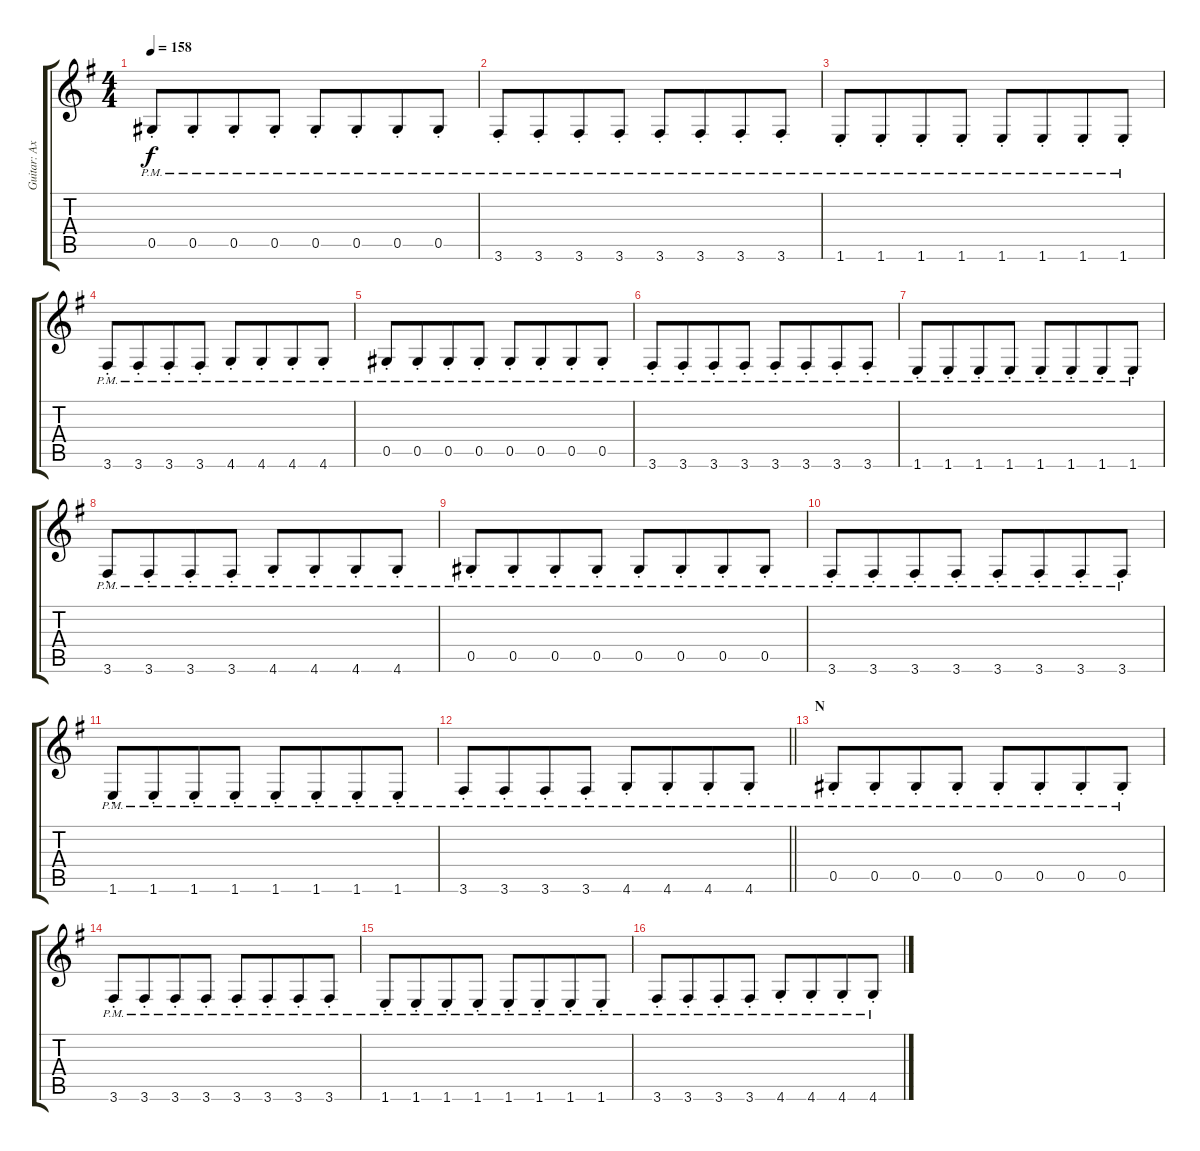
\track ("Guitar: Axel" "Guitar: Ax") {instrument distortionguitar}
\staff {score tabs}
\tuning (Eb4 Bb3 Gb3 Db3 Ab2 Eb2) {hide}
\ts (4 4)
\tempo 158
\clef g2
\ks g
0.5{pm st}.8{dy f beam merge} 0.5{pm st}.8{beam merge} 0.5{pm st}.8{beam merge} 0.5{pm st}.8{beam split} 0.5{pm st}.8{beam merge} 0.5{pm st}.8{beam merge} 0.5{pm st}.8{beam merge} 0.5{pm st}.8 |
3.6{pm st}.8{beam merge} 3.6{pm st}.8{beam merge} 3.6{pm st}.8{beam merge} 3.6{pm st}.8{beam split} 3.6{pm st}.8{beam merge} 3.6{pm st}.8{beam merge} 3.6{pm st}.8{beam merge} 3.6{pm st}.8 |
1.6{pm st}.8{beam merge} 1.6{pm st}.8{beam merge} 1.6{pm st}.8{beam merge} 1.6{pm st}.8{beam split} 1.6{pm st}.8{beam merge} 1.6{pm st}.8{beam merge} 1.6{pm st}.8{beam merge} 1.6{pm st}.8 |
3.6{pm st}.8{beam merge} 3.6{pm st}.8{beam merge} 3.6{pm st}.8{beam merge} 3.6{pm st}.8{beam split} 4.6{pm st}.8{beam merge} 4.6{pm st}.8{beam merge} 4.6{pm st}.8{beam merge} 4.6{pm st}.8 |
0.5{pm st}.8{beam merge} 0.5{pm st}.8{beam merge} 0.5{pm st}.8{beam merge} 0.5{pm st}.8{beam split} 0.5{pm st}.8{beam merge} 0.5{pm st}.8{beam merge} 0.5{pm st}.8{beam merge} 0.5{pm st}.8 |
3.6{pm st}.8{beam merge} 3.6{pm st}.8{beam merge} 3.6{pm st}.8{beam merge} 3.6{pm st}.8{beam split} 3.6{pm st}.8{beam merge} 3.6{pm st}.8{beam merge} 3.6{pm st}.8{beam merge} 3.6{pm st}.8 |
1.6{pm st}.8{beam merge} 1.6{pm st}.8{beam merge} 1.6{pm st}.8{beam merge} 1.6{pm st}.8{beam split} 1.6{pm st}.8{beam merge} 1.6{pm st}.8{beam merge} 1.6{pm st}.8{beam merge} 1.6{pm st}.8 |
3.6{pm st}.8{beam merge} 3.6{pm st}.8{beam merge} 3.6{pm st}.8{beam merge} 3.6{pm st}.8{beam split} 4.6{pm st}.8{beam merge} 4.6{pm st}.8{beam merge} 4.6{pm st}.8{beam merge} 4.6{pm st}.8 |
0.5{pm st}.8{beam merge} 0.5{pm st}.8{beam merge} 0.5{pm st}.8{beam merge} 0.5{pm st}.8{beam split} 0.5{pm st}.8{beam merge} 0.5{pm st}.8{beam merge} 0.5{pm st}.8{beam merge} 0.5{pm st}.8 |
3.6{pm st}.8{beam merge} 3.6{pm st}.8{beam merge} 3.6{pm st}.8{beam merge} 3.6{pm st}.8{beam split} 3.6{pm st}.8{beam merge} 3.6{pm st}.8{beam merge} 3.6{pm st}.8{beam merge} 3.6{pm st}.8 |
1.6{pm st}.8{beam merge} 1.6{pm st}.8{beam merge} 1.6{pm st}.8{beam merge} 1.6{pm st}.8{beam split} 1.6{pm st}.8{beam merge} 1.6{pm st}.8{beam merge} 1.6{pm st}.8{beam merge} 1.6{pm st}.8 |
\barLineRight lightlight
3.6{pm st}.8{beam merge} 3.6{pm st}.8{beam merge} 3.6{pm st}.8{beam merge} 3.6{pm st}.8{beam split} 4.6{pm st}.8{beam merge} 4.6{pm st}.8{beam merge} 4.6{pm st}.8{beam merge} 4.6{pm st}.8 |
\section ("" "N")
0.5{pm st}.8{beam merge} 0.5{pm st}.8{beam merge} 0.5{pm st}.8{beam merge} 0.5{pm st}.8{beam split} 0.5{pm st}.8{beam merge} 0.5{pm st}.8{beam merge} 0.5{pm st}.8{beam merge} 0.5{pm st}.8 |
3.6{pm st}.8{beam merge} 3.6{pm st}.8{beam merge} 3.6{pm st}.8{beam merge} 3.6{pm st}.8{beam split} 3.6{pm st}.8{beam merge} 3.6{pm st}.8{beam merge} 3.6{pm st}.8{beam merge} 3.6{pm st}.8 |
1.6{pm st}.8{beam merge} 1.6{pm st}.8{beam merge} 1.6{pm st}.8{beam merge} 1.6{pm st}.8{beam split} 1.6{pm st}.8{beam merge} 1.6{pm st}.8{beam merge} 1.6{pm st}.8{beam merge} 1.6{pm st}.8 |
3.6{pm st}.8{beam merge} 3.6{pm st}.8{beam merge} 3.6{pm st}.8{beam merge} 3.6{pm st}.8{beam split} 4.6{pm st}.8{beam merge} 4.6{pm st}.8{beam merge} 4.6{pm st}.8{beam merge} 4.6{pm st}.8
